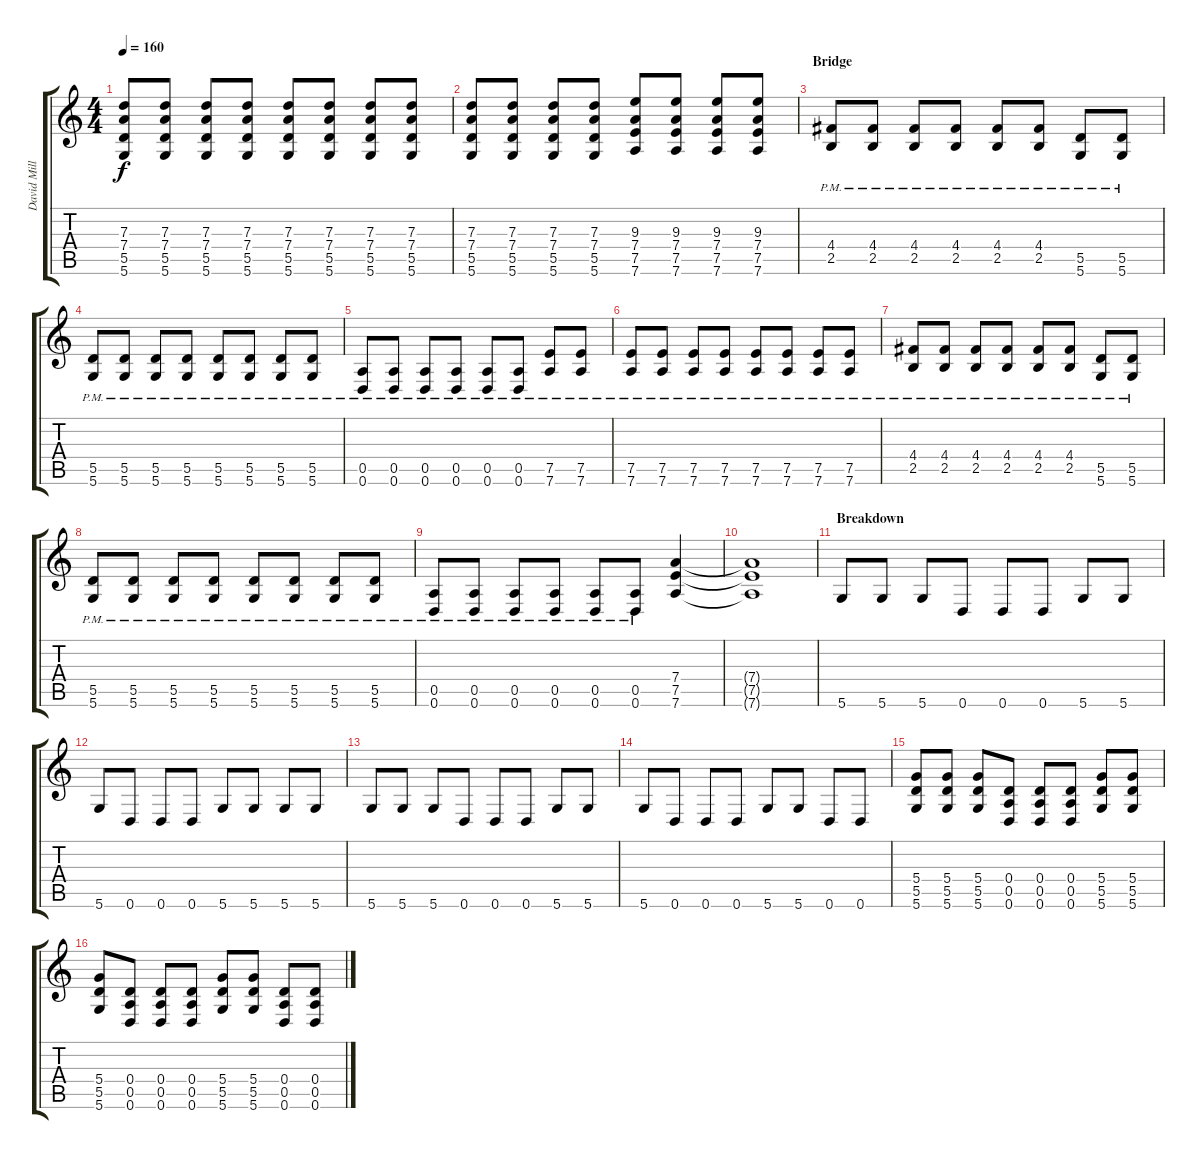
\track ("David Miller" "David Mill") {instrument acousticguitarsteel}
\staff {score tabs}
\tuning (E4 B3 G3 D3 A2 D2) {hide}
\ts (4 4)
\tempo 160
\clef g2
\ks c
(7.3 7.4 5.5 5.6).8{dy f} (7.3 7.4 5.5 5.6).8 (7.3 7.4 5.5 5.6).8 (7.3 7.4 5.5 5.6).8 (7.3 7.4 5.5 5.6).8 (7.3 7.4 5.5 5.6).8 (7.3 7.4 5.5 5.6).8 (7.3 7.4 5.5 5.6).8 |
(7.3 7.4 5.5 5.6).8 (7.3 7.4 5.5 5.6).8 (7.3 7.4 5.5 5.6).8 (7.3 7.4 5.5 5.6).8 (9.3 7.4 7.5 7.6).8 (9.3 7.4 7.5 7.6).8 (9.3 7.4 7.5 7.6).8 (9.3 7.4 7.5 7.6).8 |
\section ("" "Bridge")
(4.4{pm} 2.5{pm}).8{volume 9} (4.4{pm} 2.5{pm}).8 (4.4{pm} 2.5{pm}).8 (4.4{pm} 2.5{pm}).8 (4.4{pm} 2.5{pm}).8 (4.4{pm} 2.5{pm}).8 (5.5{pm} 5.6{pm}).8 (5.5{pm} 5.6{pm}).8 |
(5.5{pm} 5.6{pm}).8 (5.5{pm} 5.6{pm}).8 (5.5{pm} 5.6{pm}).8 (5.5{pm} 5.6{pm}).8 (5.5{pm} 5.6{pm}).8 (5.5{pm} 5.6{pm}).8 (5.5{pm} 5.6{pm}).8 (5.5{pm} 5.6{pm}).8 |
(0.5{pm} 0.6{pm}).8 (0.5{pm} 0.6{pm}).8 (0.5{pm} 0.6{pm}).8 (0.5{pm} 0.6{pm}).8 (0.5{pm} 0.6{pm}).8 (0.5{pm} 0.6{pm}).8 (7.5{pm} 7.6{pm}).8 (7.5{pm} 7.6{pm}).8 |
(7.5{pm} 7.6{pm}).8 (7.5{pm} 7.6{pm}).8 (7.5{pm} 7.6{pm}).8 (7.5{pm} 7.6{pm}).8 (7.5{pm} 7.6{pm}).8 (7.5{pm} 7.6{pm}).8 (7.5{pm} 7.6{pm}).8 (7.5{pm} 7.6{pm}).8 |
(4.4{pm} 2.5{pm}).8 (4.4{pm} 2.5{pm}).8 (4.4{pm} 2.5{pm}).8 (4.4{pm} 2.5{pm}).8 (4.4{pm} 2.5{pm}).8 (4.4{pm} 2.5{pm}).8 (5.5{pm} 5.6{pm}).8 (5.5{pm} 5.6{pm}).8 |
(5.5{pm} 5.6{pm}).8 (5.5{pm} 5.6{pm}).8 (5.5{pm} 5.6{pm}).8 (5.5{pm} 5.6{pm}).8 (5.5{pm} 5.6{pm}).8 (5.5{pm} 5.6{pm}).8 (5.5{pm} 5.6{pm}).8 (5.5{pm} 5.6{pm}).8 |
(0.5{pm} 0.6{pm}).8 (0.5{pm} 0.6{pm}).8 (0.5{pm} 0.6{pm}).8 (0.5{pm} 0.6{pm}).8 (0.5{pm} 0.6{pm}).8 (0.5{pm} 0.6{pm}).8 (7.4 7.5 7.6).4 |
(7.4{t} 7.5{t} 7.6{t}).1 |
\section ("" "Breakdown")
5.6.8{volume 11} 5.6.8 5.6.8 0.6.8 0.6.8 0.6.8 5.6.8 5.6.8 |
5.6.8 0.6.8 0.6.8 0.6.8 5.6.8 5.6.8 5.6.8 5.6.8 |
5.6.8 5.6.8 5.6.8 0.6.8 0.6.8 0.6.8 5.6.8 5.6.8 |
5.6.8 0.6.8 0.6.8 0.6.8 5.6.8 5.6.8 0.6.8 0.6.8 |
(5.4 5.5 5.6).8 (5.4 5.5 5.6).8 (5.4 5.5 5.6).8 (0.4 0.5 0.6).8 (0.4 0.5 0.6).8 (0.4 0.5 0.6).8 (5.4 5.5 5.6).8 (5.4 5.5 5.6).8 |
(5.4 5.5 5.6).8 (0.4 0.5 0.6).8 (0.4 0.5 0.6).8 (0.4 0.5 0.6).8 (5.4 5.5 5.6).8 (5.4 5.5 5.6).8 (0.4 0.5 0.6).8 (0.4 0.5 0.6).8
